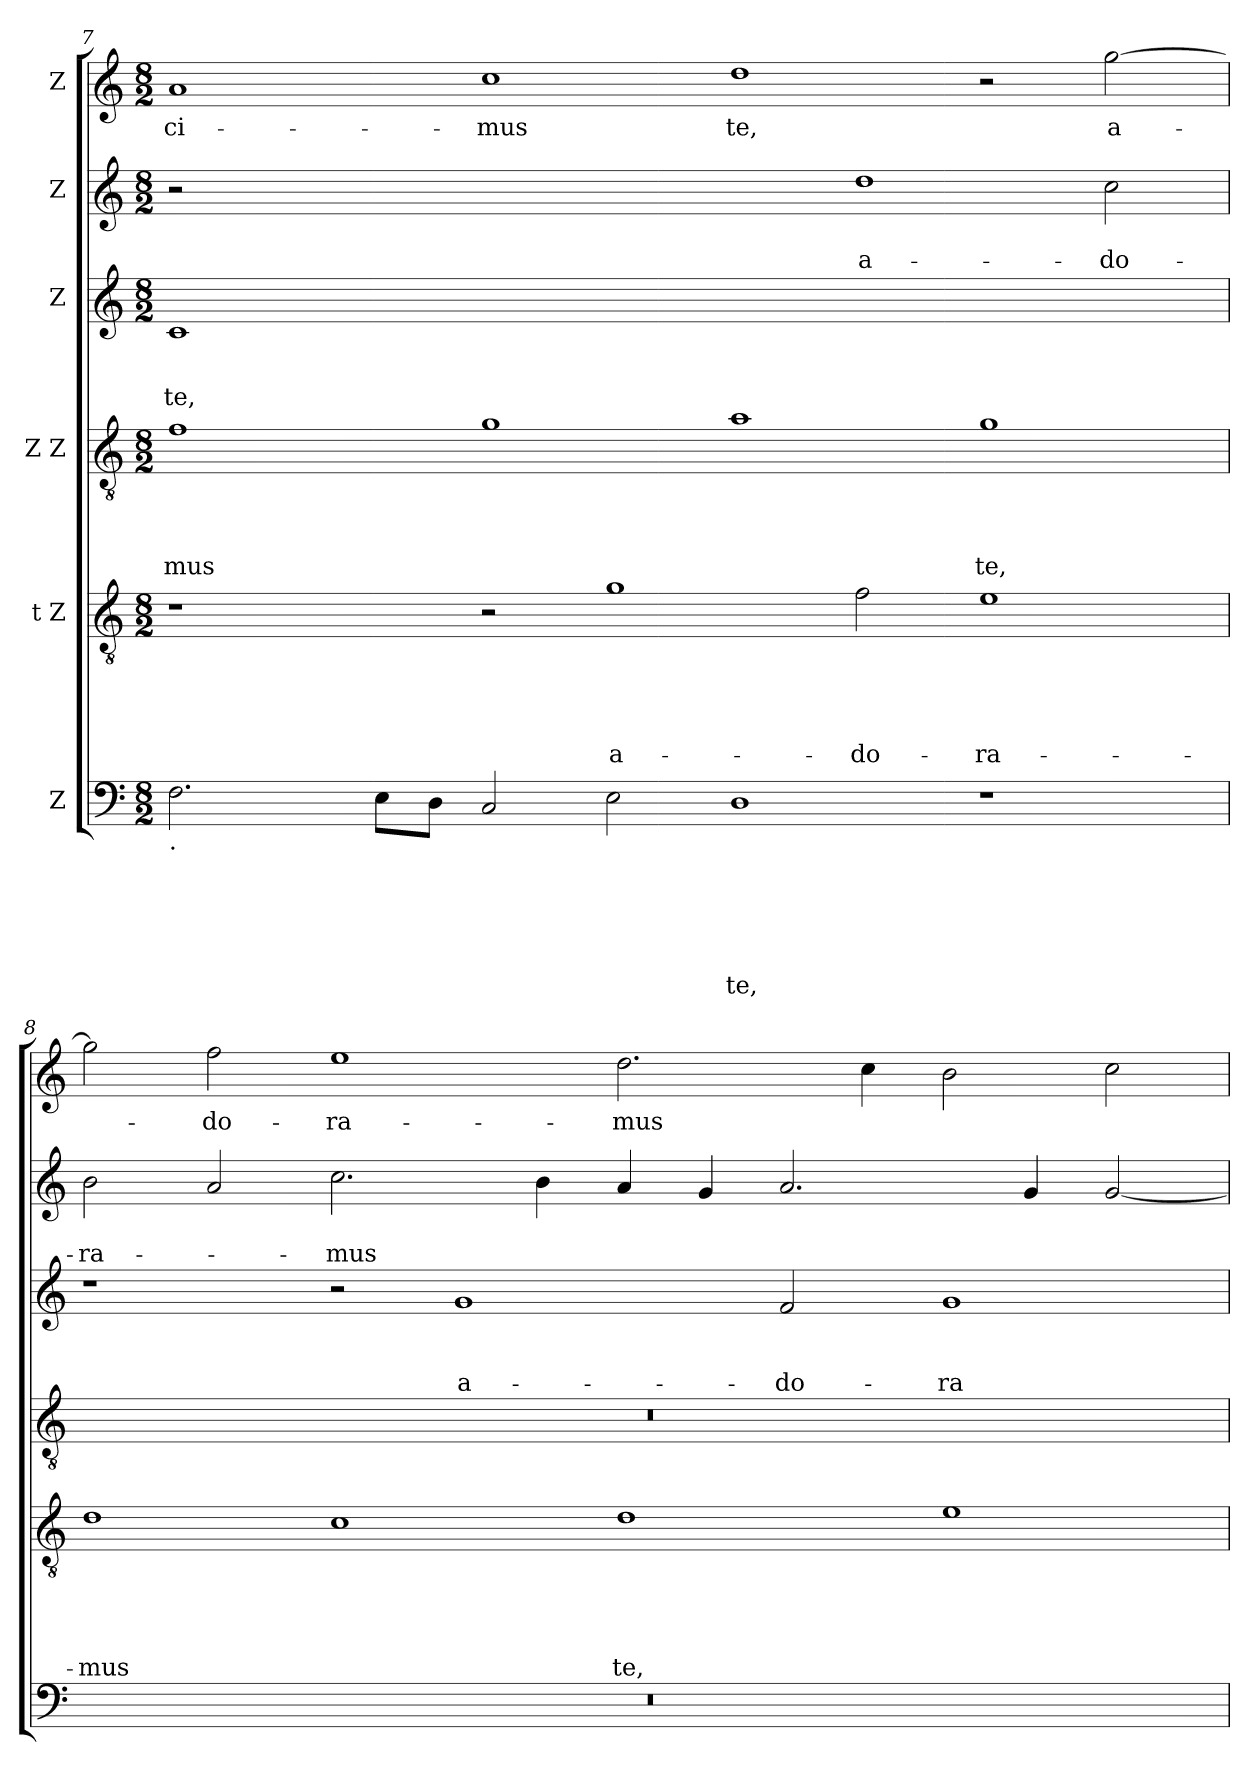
**kern	**text	**text	**text	**text	**text	**text	**kern	**text	**text	**text	**text	**text	**kern	**text	**text	**text	**text	**kern	**text	**text	**text	**kern	**text	**text	**kern	**text
*part6	*part6	*part6	*part6	*part6	*part6	*part6	*part5	*part5	*part5	*part5	*part5	*part5	*part4	*part4	*part4	*part4	*part4	*part3	*part3	*part3	*part3	*part2	*part2	*part2	*part1	*part1
*staff6	*staff6	*staff6	*staff6	*staff6	*staff6	*staff6	*staff5	*staff5	*staff5	*staff5	*staff5	*staff5	*staff4	*staff4	*staff4	*staff4	*staff4	*staff3	*staff3	*staff3	*staff3	*staff2	*staff2	*staff2	*staff1	*staff1
*I"Z	*	*	*	*	*	*	*I"t Z	*	*	*	*	*	*I"Z Z	*	*	*	*	*I"Z	*	*	*	*I"Z	*	*	*I"Z	*
!!LO:PB:g=z
*clefF4	*	*	*	*	*	*	*clefGv2	*	*	*	*	*	*clefGv2	*	*	*	*	*clefG2	*	*	*	*clefG2	*	*	*clefG2	*
*k[]	*	*	*	*	*	*	*k[]	*	*	*	*	*	*k[]	*	*	*	*	*k[]	*	*	*	*k[]	*	*	*k[]	*
*C:	*	*	*	*	*	*	*C:	*	*	*	*	*	*C:	*	*	*	*	*C:	*	*	*	*C:	*	*	*C:	*
*M8/2	*	*	*	*	*	*	*M8/2	*	*	*	*	*	*M8/2	*	*	*	*	*M8/2	*	*	*	*M8/2	*	*	*M8/2	*
=7	=7	=7	=7	=7	=7	=7	=7	=7	=7	=7	=7	=7	=7	=7	=7	=7	=7	=7	=7	=7	=7	=7	=7	=7	=7	=7
!LO:TX:b:t=.	!	!	!	!	!	!	!	!	!	!	!	!	!	!	!	!	!	!	!	!	!	!	!	!	!	!
!	!	!	!	!	!	!	!	!	!	!	!	!	!	!	!	!	!LO:LY:b	!	!	!	!LO:LY:b	!	!	!	!	!LO:LY:b
2.F\	.	.	.	.	.	.	1r	.	.	.	.	.	1f	.	.	.	-mus	1c	.	.	te,	2r	.	.	1a	-ci-
.	.	.	.	.	.	.	.	.	.	.	.	.	.	.	.	.	.	.	.	.	.	0ryy	.	.	.	.
8E\L	.	.	.	.	.	.	.	.	.	.	.	.	.	.	.	.	.	.	.	.	.	.	.	.	.	.
8D\J	.	.	.	.	.	.	.	.	.	.	.	.	.	.	.	.	.	.	.	.	.	.	.	.	.	.
!	!	!	!	!	!	!	!	!	!	!	!	!	!	!	!	!	!	!	!	!	!	!	!	!	!	!LO:LY:b
2C/	.	.	.	.	.	.	2r	.	.	.	.	.	1g	.	.	.	.	0.ryy	.	.	.	.	.	.	1cc	-mus
!	!	!	!	!	!	!	!	!	!	!	!	!LO:LY:b:rj	!	!	!	!	!	!	!	!	!	!	!	!	!	!
2E\	.	.	.	.	.	.	1g	.	.	.	.	a-	.	.	.	.	.	.	.	.	.	.	.	.	.	.
!	!	!	!	!	!	!LO:LY:b	!	!	!	!	!	!	!	!	!	!	!	!	!	!	!	!	!	!	!	!LO:LY:b
1D	.	.	.	.	.	te,	.	.	.	.	.	.	1a	.	.	.	.	.	.	.	.	.	.	.	1dd	te,
!	!	!	!	!	!	!	!	!	!	!	!	!LO:LY:b	!	!	!	!	!	!	!	!	!	!	!	!LO:LY:b:rj	!	!
.	.	.	.	.	.	.	2f\	.	.	.	.	-do-	.	.	.	.	.	.	.	.	.	1dd	.	a-	.	.
!	!	!	!	!	!	!	!	!	!	!	!	!LO:LY:b	!	!	!	!	!LO:LY:b	!	!	!	!	!	!	!	!	!
1r	.	.	.	.	.	.	1e	.	.	.	.	-ra-	1g	.	.	.	te,	.	.	.	.	.	.	.	2r	.
!	!	!	!	!	!	!	!	!	!	!	!	!	!	!	!	!	!	!	!	!	!	!	!	!LO:LY:b	!	!LO:LY:b
.	.	.	.	.	.	.	.	.	.	.	.	.	.	.	.	.	.	.	.	.	.	2cc\	.	-do-	[>2gg\	a-
=8	=8	=8	=8	=8	=8	=8	=8	=8	=8	=8	=8	=8	=8	=8	=8	=8	=8	=8	=8	=8	=8	=8	=8	=8	=8	=8
!	!	!	!	!	!	!	!	!	!	!	!	!LO:LY:b	!	!	!	!	!	!	!	!	!	!	!	!LO:LY:b	!	!
00r	.	.	.	.	.	.	1d	.	.	.	.	-mus	00r	.	.	.	.	1r	.	.	.	2b\	.	-ra-	2gg\]	.
!	!	!	!	!	!	!	!	!	!	!	!	!	!	!	!	!	!	!	!	!	!	!	!	!	!	!LO:LY:b
.	.	.	.	.	.	.	.	.	.	.	.	.	.	.	.	.	.	.	.	.	.	2a/	.	.	2ff\	-do-
!	!	!	!	!	!	!	!	!	!	!	!	!	!	!	!	!	!	!	!	!	!	!	!	!LO:LY:b	!	!LO:LY:b
.	.	.	.	.	.	.	1c	.	.	.	.	.	.	.	.	.	.	2r	.	.	.	2.cc\	.	-mus	1ee	-ra-
!	!	!	!	!	!	!	!	!	!	!	!	!	!	!	!	!	!	!	!	!	!LO:LY:b:rj	!	!	!	!	!
.	.	.	.	.	.	.	.	.	.	.	.	.	.	.	.	.	.	1g	.	.	a-	.	.	.	.	.
.	.	.	.	.	.	.	.	.	.	.	.	.	.	.	.	.	.	.	.	.	.	4b\	.	.	.	.
!	!	!	!	!	!	!	!	!	!	!	!	!LO:LY:b	!	!	!	!	!	!	!	!	!	!	!	!	!	!LO:LY:b
.	.	.	.	.	.	.	1d	.	.	.	.	te,	.	.	.	.	.	.	.	.	.	4a/	.	.	2.dd\	-mus
.	.	.	.	.	.	.	.	.	.	.	.	.	.	.	.	.	.	.	.	.	.	4g/	.	.	.	.
!	!	!	!	!	!	!	!	!	!	!	!	!	!	!	!	!	!	!	!	!	!LO:LY:b	!	!	!	!	!
.	.	.	.	.	.	.	.	.	.	.	.	.	.	.	.	.	.	2f/	.	.	-do-	2.a/	.	.	.	.
.	.	.	.	.	.	.	.	.	.	.	.	.	.	.	.	.	.	.	.	.	.	.	.	.	4cc\	.
!	!	!	!	!	!	!	!	!	!	!	!	!	!	!	!	!	!	!	!	!	!LO:LY:b	!	!	!	!	!
.	.	.	.	.	.	.	1e	.	.	.	.	.	.	.	.	.	.	1g	.	.	-ra-	.	.	.	2b\	.
.	.	.	.	.	.	.	.	.	.	.	.	.	.	.	.	.	.	.	.	.	.	4g/	.	.	.	.
.	.	.	.	.	.	.	.	.	.	.	.	.	.	.	.	.	.	.	.	.	.	[<2g/	.	.	2cc\	.
=	=	=	=	=	=	=	=	=	=	=	=	=	=	=	=	=	=	=	=	=	=	=	=	=	=	=
*-	*-	*-	*-	*-	*-	*-	*-	*-	*-	*-	*-	*-	*-	*-	*-	*-	*-	*-	*-	*-	*-	*-	*-	*-	*-	*-
